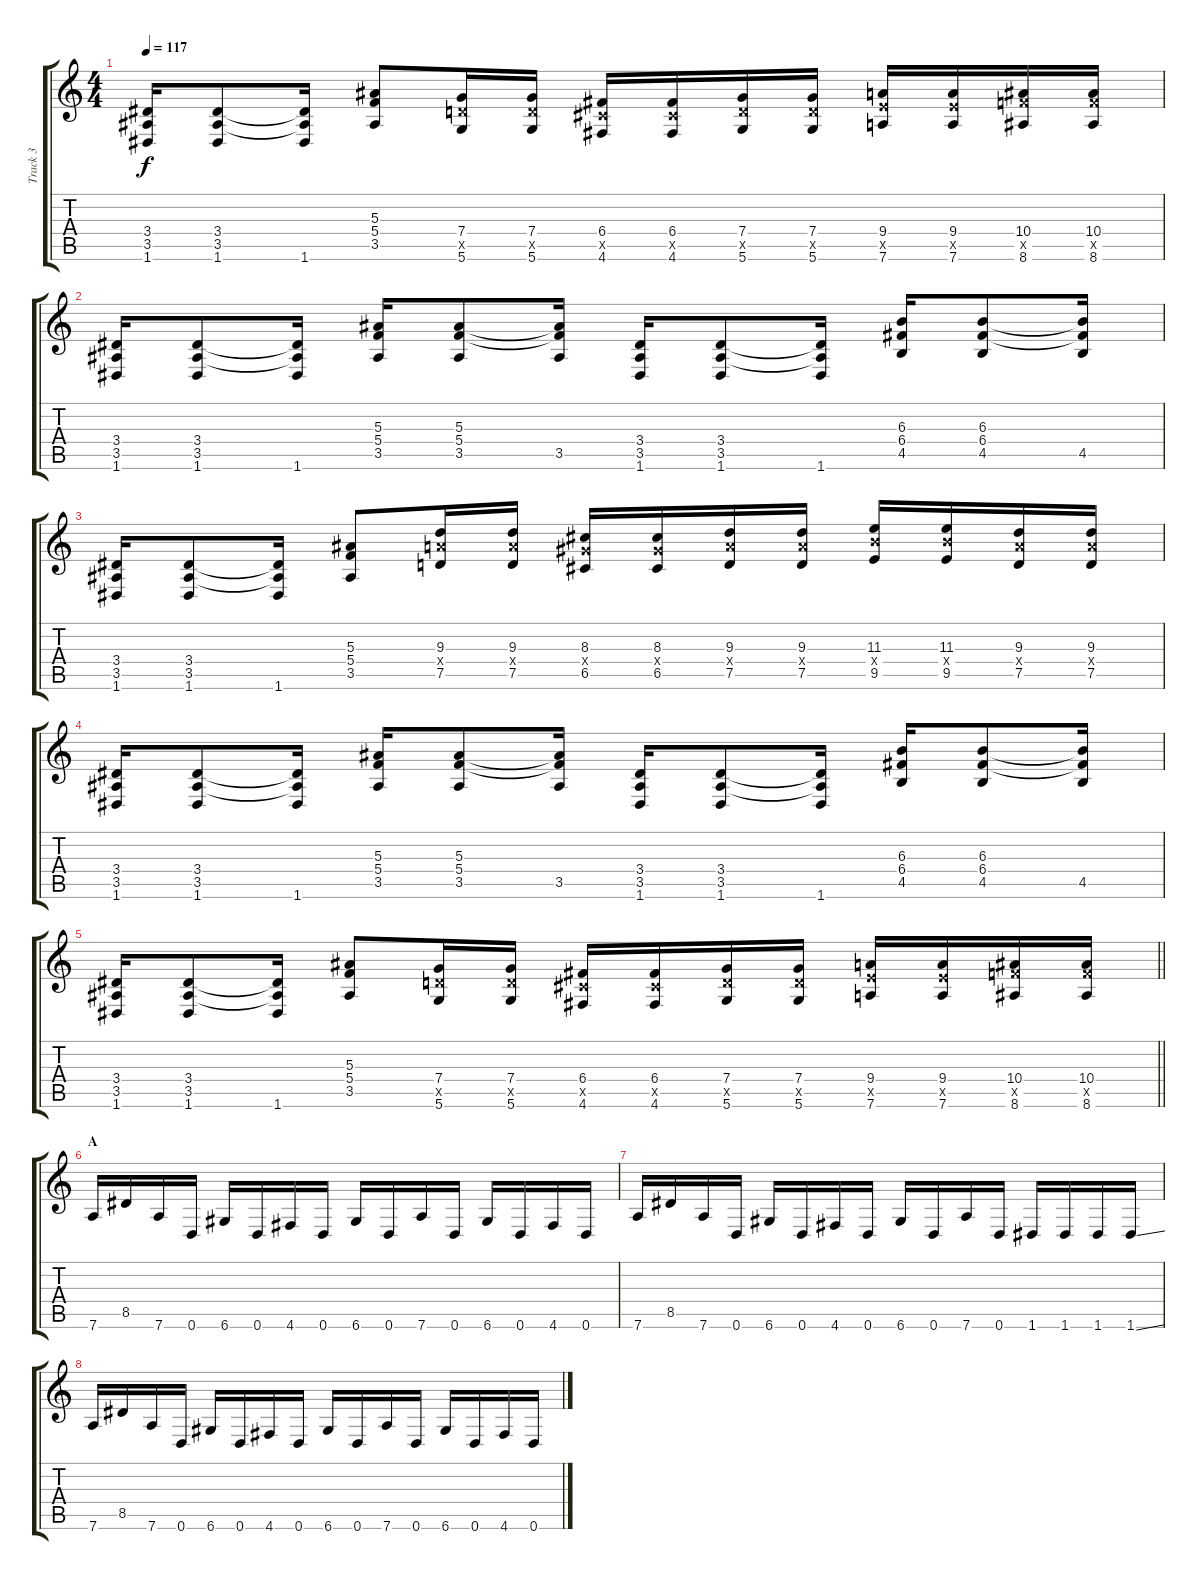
\track ("Track 3" "Track 3") {instrument distortionguitar}
\staff {score tabs}
\tuning (D4 A3 F3 C3 G2 D2) {hide}
\ts (4 4)
\tempo 117
\clef g2
\ks c
(3.4 3.5 1.6).16{dy f} (3.4 3.5 1.6).8 (3.4{t} 3.5{t} 1.6).16 (5.3 5.4 3.5).8 (7.4 7.5{x} 5.6).16 (7.4 7.5{x} 5.6).16 (6.4 6.5{x} 4.6).16 (6.4 6.5{x} 4.6).16 (7.4 7.5{x} 5.6).16 (7.4 7.5{x} 5.6).16 (9.4 9.5{x} 7.6).16 (9.4 9.5{x} 7.6).16 (10.4 10.5{x} 8.6).16 (10.4 10.5{x} 8.6).16 |
(3.4 3.5 1.6).16 (3.4 3.5 1.6).8 (3.4{t} 3.5{t} 1.6).16 (5.3 5.4 3.5).16 (5.3 5.4 3.5).8 (5.3{t} 5.4{t} 3.5).16 (3.4 3.5 1.6).16 (3.4 3.5 1.6).8 (3.4{t} 3.5{t} 1.6).16 (6.3 6.4 4.5).16 (6.3 6.4 4.5).8 (6.3{t} 6.4{t} 4.5).16 |
(3.4 3.5 1.6).16 (3.4 3.5 1.6).8 (3.4{t} 3.5{t} 1.6).16 (5.3 5.4 3.5).8 (9.3 9.4{x} 7.5).16 (9.3 9.4{x} 7.5).16 (8.3 8.4{x} 6.5).16 (8.3 8.4{x} 6.5).16 (9.3 9.4{x} 7.5).16 (9.3 9.4{x} 7.5).16 (11.3 11.4{x} 9.5).16 (11.3 11.4{x} 9.5).16 (9.3 9.4{x} 7.5).16 (9.3 9.4{x} 7.5).16 |
(3.4 3.5 1.6).16 (3.4 3.5 1.6).8 (3.4{t} 3.5{t} 1.6).16 (5.3 5.4 3.5).16 (5.3 5.4 3.5).8 (5.3{t} 5.4{t} 3.5).16 (3.4 3.5 1.6).16 (3.4 3.5 1.6).8 (3.4{t} 3.5{t} 1.6).16 (6.3 6.4 4.5).16 (6.3 6.4 4.5).8 (6.3{t} 6.4{t} 4.5).16 |
\barLineRight lightlight
(3.4 3.5 1.6).16 (3.4 3.5 1.6).8 (3.4{t} 3.5{t} 1.6).16 (5.3 5.4 3.5).8 (7.4 7.5{x} 5.6).16 (7.4 7.5{x} 5.6).16 (6.4 6.5{x} 4.6).16 (6.4 6.5{x} 4.6).16 (7.4 7.5{x} 5.6).16 (7.4 7.5{x} 5.6).16 (9.4 9.5{x} 7.6).16 (9.4 9.5{x} 7.6).16 (10.4 10.5{x} 8.6).16 (10.4 10.5{x} 8.6).16 |
\section ("" "A")
7.6.16 8.5.16 7.6.16 0.6.16 6.6.16 0.6.16 4.6.16 0.6.16 6.6.16 0.6.16 7.6.16 0.6.16 6.6.16 0.6.16 4.6.16 0.6.16 |
7.6.16 8.5.16 7.6.16 0.6.16 6.6.16 0.6.16 4.6.16 0.6.16 6.6.16 0.6.16 7.6.16 0.6.16 1.6.16 1.6.16 1.6.16 1.6{ss}.16 |
7.6.16 8.5.16 7.6.16 0.6.16 6.6.16 0.6.16 4.6.16 0.6.16 6.6.16 0.6.16 7.6.16 0.6.16 6.6.16 0.6.16 4.6.16 0.6.16
